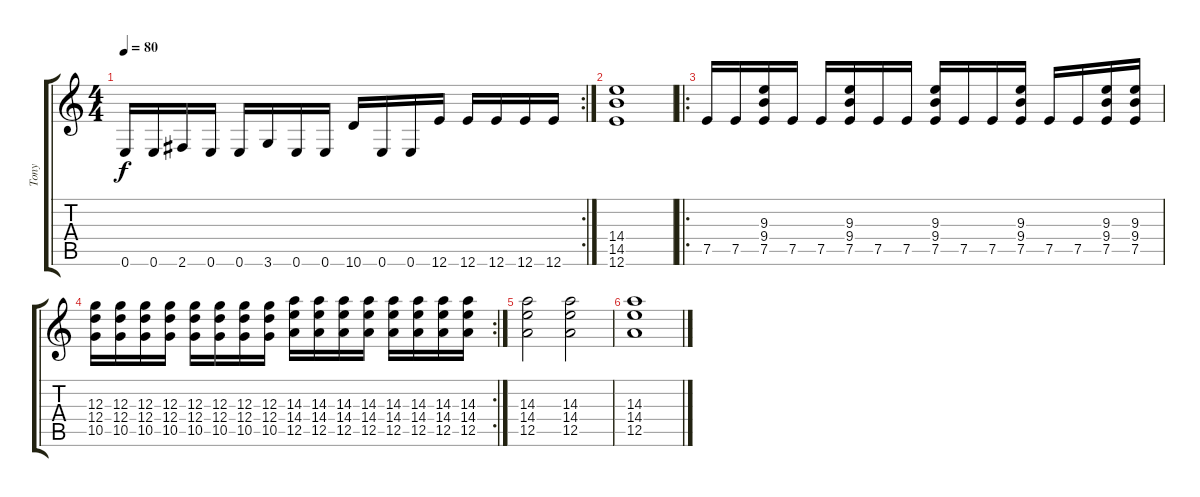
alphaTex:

\track ("Tony" "Tony") {instrument distortionguitar}
\staff {score tabs}
\tuning (E4 B3 G3 D3 A2 E2) {hide}
\rc 2
\ts (4 4)
\tempo 80
\clef g2
\ks c
0.6.16{dy f} 0.6.16 2.6.16 0.6.16 0.6.16 3.6.16 0.6.16 0.6.16 10.6.16 0.6.16 0.6.16 12.6.16 12.6.16 12.6.16 12.6.16 12.6.16 |
(14.4 14.5 12.6).1 |
\ro
7.5.16 7.5.16 (9.3 9.4 7.5).16 7.5.16 7.5.16 (9.3 9.4 7.5).16 7.5.16 7.5.16 (9.3 9.4 7.5).16 7.5.16 7.5.16 (9.3 9.4 7.5).16 7.5.16 7.5.16 (9.3 9.4 7.5).16 (9.3 9.4 7.5).16 |
\rc 2
(12.3 12.4 10.5).16 (12.3 12.4 10.5).16 (12.3 12.4 10.5).16 (12.3 12.4 10.5).16 (12.3 12.4 10.5).16 (12.3 12.4 10.5).16 (12.3 12.4 10.5).16 (12.3 12.4 10.5).16 (14.3 14.4 12.5).16 (14.3 14.4 12.5).16 (14.3 14.4 12.5).16 (14.3 14.4 12.5).16 (14.3 14.4 12.5).16 (14.3 14.4 12.5).16 (14.3 14.4 12.5).16 (14.3 14.4 12.5).16 |
(14.3 14.4 12.5).2 (14.3 14.4 12.5).2 |
(14.3 14.4 12.5).1
